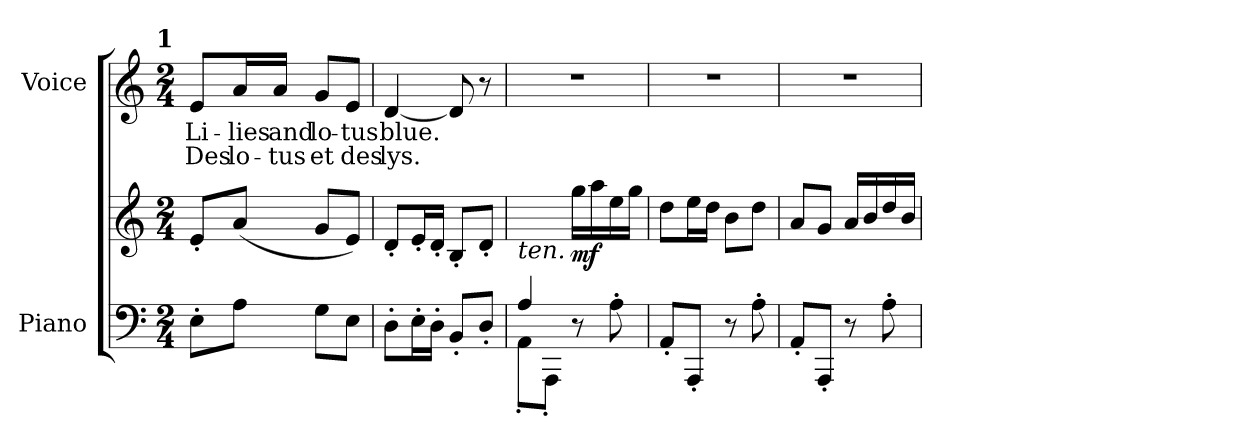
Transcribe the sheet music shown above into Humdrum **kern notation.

**kern	**kern	**dynam	**kern	**text	**text
*part2	*part2	*part2	*part1	*part1	*part1
*staff3	*staff2	*staff2/3	*staff1	*staff1	*staff1
*I"Piano	*	*	*I"Voice	*	*
*I'Pno	*	*	*	*	*
*clefF4	*clefG2	*	*clefG2	*	*
*k[]	*k[]	*	*k[]	*	*
*M2/4	*M2/4	*	*M2/4	*	*
!!LO:REH:place=s1:a:B:cj:enc=none:fs=20:t=1
=11	=11	=11	=11	=11	=11
!	!	!	!	!LO:LY:b	!LO:LY:b
8E'\L	8e'/L	.	8e/L	Li-	Des
!	!	!	!	!LO:LY:b	!LO:LY:b
8A\J	(8a/J	.	16a/L	-lies	lo-
!	!	!	!	!LO:LY:b	!LO:LY:b
.	.	.	16a/JJ	and	-tus
!	!	!	!	!LO:LY:b	!LO:LY:b
8G\L	8g/L	.	8g/L	lo-	et
!	!	!	!	!LO:LY:b	!LO:LY:b
8E\J	8e/J)	.	8e/J	-tus	des
=12	=12	=12	=12	=12	=12
!	!	!	!	!LO:LY:b	!LO:LY:b
8D'\L	8d'/L	.	[4d/	blue.	lys.
16E'\L	16e'/L	.	.	.	.
16D'\JJ	16d'/JJ	.	.	.	.
8BB'/L	8B'/L	.	8d/]	.	.
8D'/J	8d'/J	.	8r	.	.
=13	=13	=13	=13	=13	=13
*^	*	*	*	*	*
!	!	!LO:TX:b:i:t=ten.	!	!	!	!
4A/	8AA'<\L	4ryy	.	2r	.	.
.	8AAA'<\J	.	.	.	.	.
!	!	!	!LO:DY:b	!	!	!
4ryy	8r	16gg\LL	mf	.	.	.
.	.	16aa\	.	.	.	.
.	8A'\	16ee\	.	.	.	.
.	.	16gg\JJ	.	.	.	.
*v	*v	*	*	*	*	*
!!LO:PB:g=z
=14	=14	=14	=14	=14	=14
8AA'/L	8dd\L	.	2r	.	.
8AAA'/J	16ee\L	.	.	.	.
.	16dd\JJ	.	.	.	.
8r	8b\L	.	.	.	.
8A'\	8dd\J	.	.	.	.
=15	=15	=15	=15	=15	=15
8AA'/L	8a/L	.	2r	.	.
8AAA'/J	8g/J	.	.	.	.
8r	16a/LL	.	.	.	.
.	16b/	.	.	.	.
8A'\	16dd/	.	.	.	.
.	16b/JJ	.	.	.	.
=	=	=	=	=	=
*-	*-	*-	*-	*-	*-
